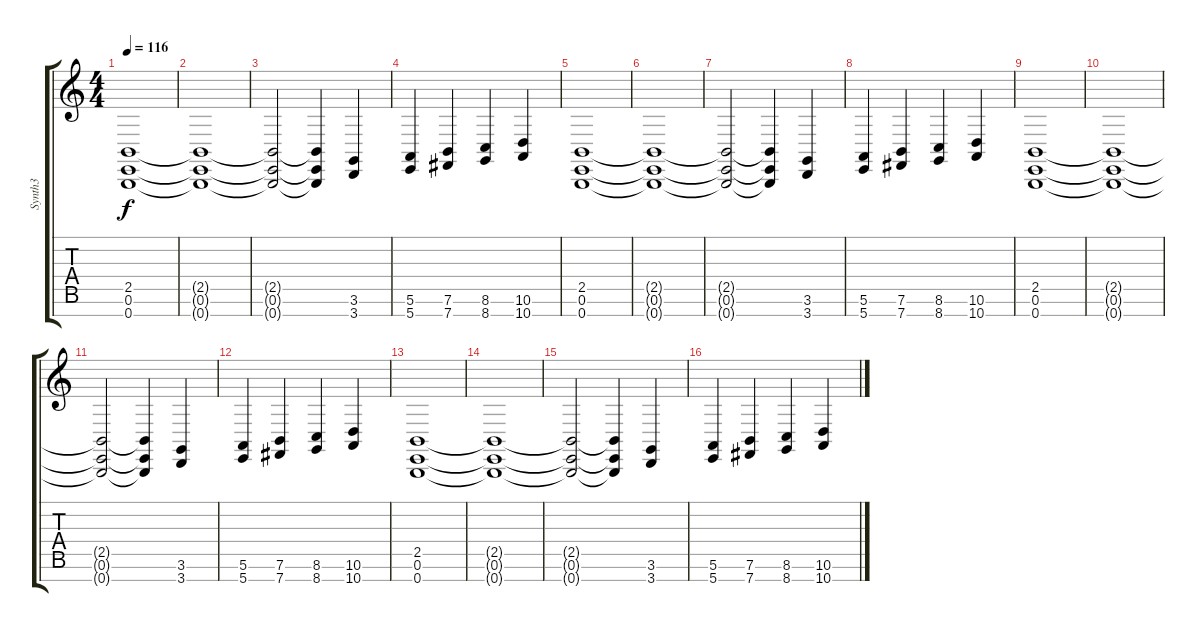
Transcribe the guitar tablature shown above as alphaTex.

\track ("Synth3" "Synth3") {instrument synthstrings1}
\staff {score tabs}
\tuning (E4 B3 G3 D3 A2 E2 B1) {hide}
\ts (4 4)
\tempo 116
\clef g2
\ks c
(2.5 0.6 0.7).1{dy f volume 7 balance 11} |
(2.5{t} 0.6{t} 0.7{t}).1 |
(2.5{t} 0.6{t} 0.7{t}).2 (2.5{t} 0.6{t} 0.7{t}).4 (3.6 3.7).4 |
(5.6 5.7).4 (7.6 7.7).4 (8.6 8.7).4 (10.6 10.7).4 |
(2.5 0.6 0.7).1{volume 7 balance 11} |
(2.5{t} 0.6{t} 0.7{t}).1 |
(2.5{t} 0.6{t} 0.7{t}).2 (2.5{t} 0.6{t} 0.7{t}).4 (3.6 3.7).4 |
(5.6 5.7).4 (7.6 7.7).4 (8.6 8.7).4 (10.6 10.7).4 |
(2.5 0.6 0.7).1{volume 7 balance 11} |
(2.5{t} 0.6{t} 0.7{t}).1 |
(2.5{t} 0.6{t} 0.7{t}).2 (2.5{t} 0.6{t} 0.7{t}).4 (3.6 3.7).4 |
(5.6 5.7).4 (7.6 7.7).4 (8.6 8.7).4 (10.6 10.7).4 |
(2.5 0.6 0.7).1{volume 7 balance 11} |
(2.5{t} 0.6{t} 0.7{t}).1 |
(2.5{t} 0.6{t} 0.7{t}).2 (2.5{t} 0.6{t} 0.7{t}).4 (3.6 3.7).4 |
(5.6 5.7).4 (7.6 7.7).4 (8.6 8.7).4 (10.6 10.7).4
